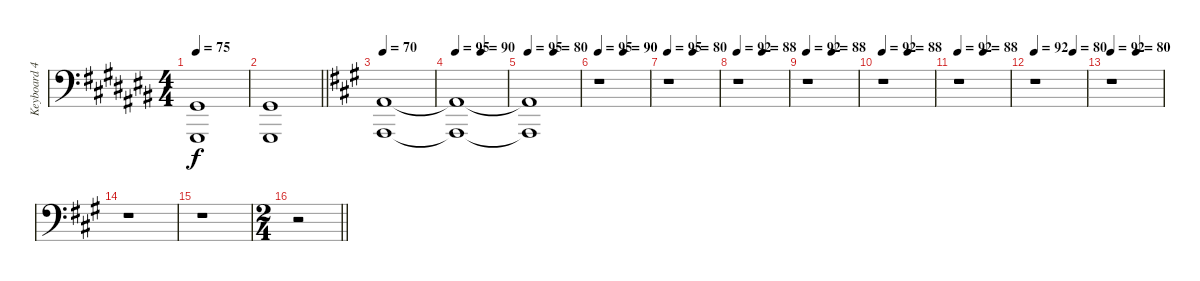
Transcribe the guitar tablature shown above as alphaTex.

\track ("Keyboard 4" "Keyboard 4") {instrument stringensemble1}
\staff {score}
\tuning (E3 B2 G2 D2 A1 E1 B0) {hide}
\ts (4 4)
\tempo 75
\clef f4
\ks c#
(1.3 4.6).1{dy f} |
\barLineRight lightlight
(1.3 4.6).1 |
\tempo 70
\ks a
(2.3 0.5).1{volume 0} |
\tempo 95
\tempo (90 0.5)
(2.3{t} 0.5{t}).1 |
\tempo 95
\tempo (80 0.5)
(2.3{t} 0.5{t}).1 |
\tempo 95
\tempo (90 0.5)
r.1 |
\tempo 95
\tempo (80 0.5)
r.1 |
\tempo 92
\tempo (88 0.5)
r.1 |
\tempo 92
\tempo (88 0.5)
r.1 |
\tempo 92
\tempo (88 0.5)
r.1 |
\tempo 92
\tempo (88 0.5)
r.1 |
\tempo 92
\tempo (80 0.75)
r.1 |
\tempo 92
\tempo (80 0.5)
r.1 |
r.1 |
r.1 |
\ts (2 4)
\barLineRight lightlight
r.2
